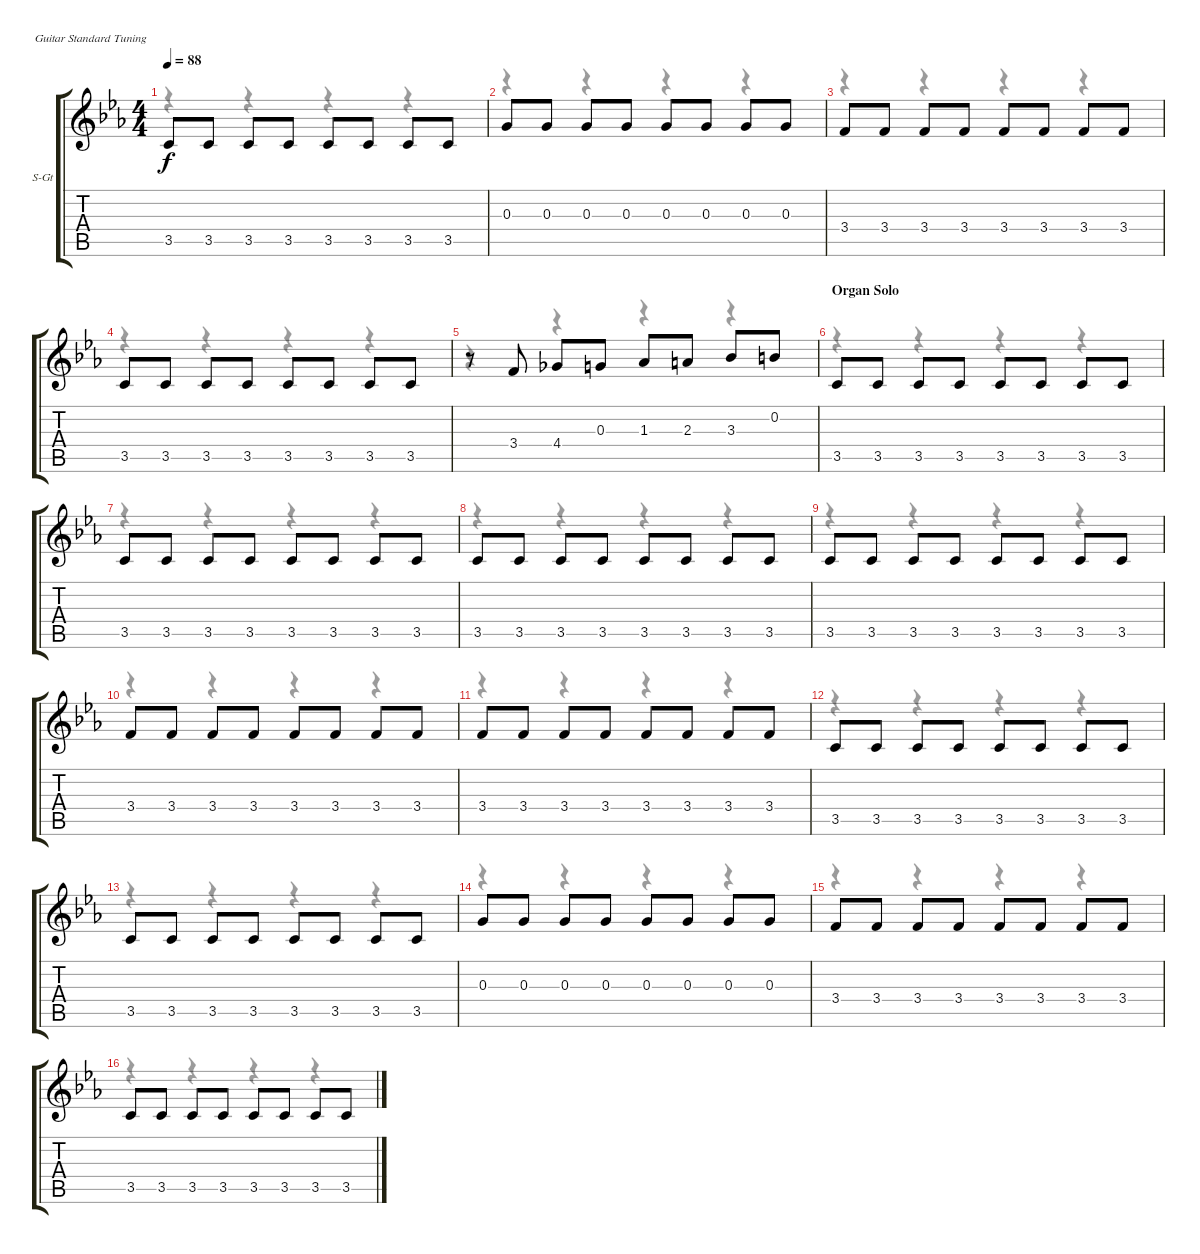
\bracketExtendMode groupsimilarinstruments
\firstSystemTrackNameOrientation horizontal
\otherSystemsTrackNameOrientation horizontal
\track ("Jon Lord - Organ" "S-Gt") {instrument drawbarorgan}
\staff {score tabs}
\tuning (E4 B3 G3 D3 A2 E2)
\displaytranspose 12
\voice
\ts (4 4)
\tempo 88
\clef g2
\ks cminor
3.5.8{dy f} 3.5.8 3.5.8 3.5.8 3.5.8 3.5.8 3.5.8 3.5.8 |
0.3.8 0.3.8 0.3.8 0.3.8 0.3.8 0.3.8 0.3.8 0.3.8 |
3.4.8 3.4.8 3.4.8 3.4.8 3.4.8 3.4.8 3.4.8 3.4.8 |
3.5.8 3.5.8 3.5.8 3.5.8 3.5.8 3.5.8 3.5.8 3.5.8 |
r.8 3.4.8 4.4.8 0.3.8 1.3.8 2.3.8 3.3.8 0.2.8 |
\section ("" "Organ Solo")
3.5.8 3.5.8 3.5.8 3.5.8 3.5.8 3.5.8 3.5.8 3.5.8 |
3.5.8 3.5.8 3.5.8 3.5.8 3.5.8 3.5.8 3.5.8 3.5.8 |
3.5.8 3.5.8 3.5.8 3.5.8 3.5.8 3.5.8 3.5.8 3.5.8 |
3.5.8 3.5.8 3.5.8 3.5.8 3.5.8 3.5.8 3.5.8 3.5.8 |
3.4.8 3.4.8 3.4.8 3.4.8 3.4.8 3.4.8 3.4.8 3.4.8 |
3.4.8 3.4.8 3.4.8 3.4.8 3.4.8 3.4.8 3.4.8 3.4.8 |
3.5.8 3.5.8 3.5.8 3.5.8 3.5.8 3.5.8 3.5.8 3.5.8 |
3.5.8 3.5.8 3.5.8 3.5.8 3.5.8 3.5.8 3.5.8 3.5.8 |
0.3.8 0.3.8 0.3.8 0.3.8 0.3.8 0.3.8 0.3.8 0.3.8 |
3.4.8 3.4.8 3.4.8 3.4.8 3.4.8 3.4.8 3.4.8 3.4.8 |
3.5.8 3.5.8 3.5.8 3.5.8 3.5.8 3.5.8 3.5.8 3.5.8
\voice
\clef g2
\ottava regular
\simile none
\ks cminor
r.4{dy mf} r.4 r.4 r.4 |
r.4 r.4 r.4 r.4 |
r.4 r.4 r.4 r.4 |
r.4 r.4 r.4 r.4 |
r.4 r.4 r.4 r.4 |
r.4 r.4 r.4 r.4 |
r.4 r.4 r.4 r.4 |
r.4 r.4 r.4 r.4 |
r.4 r.4 r.4 r.4 |
r.4 r.4 r.4 r.4 |
r.4 r.4 r.4 r.4 |
r.4 r.4 r.4 r.4 |
r.4 r.4 r.4 r.4 |
r.4 r.4 r.4 r.4 |
r.4 r.4 r.4 r.4 |
r.4 r.4 r.4 r.4
